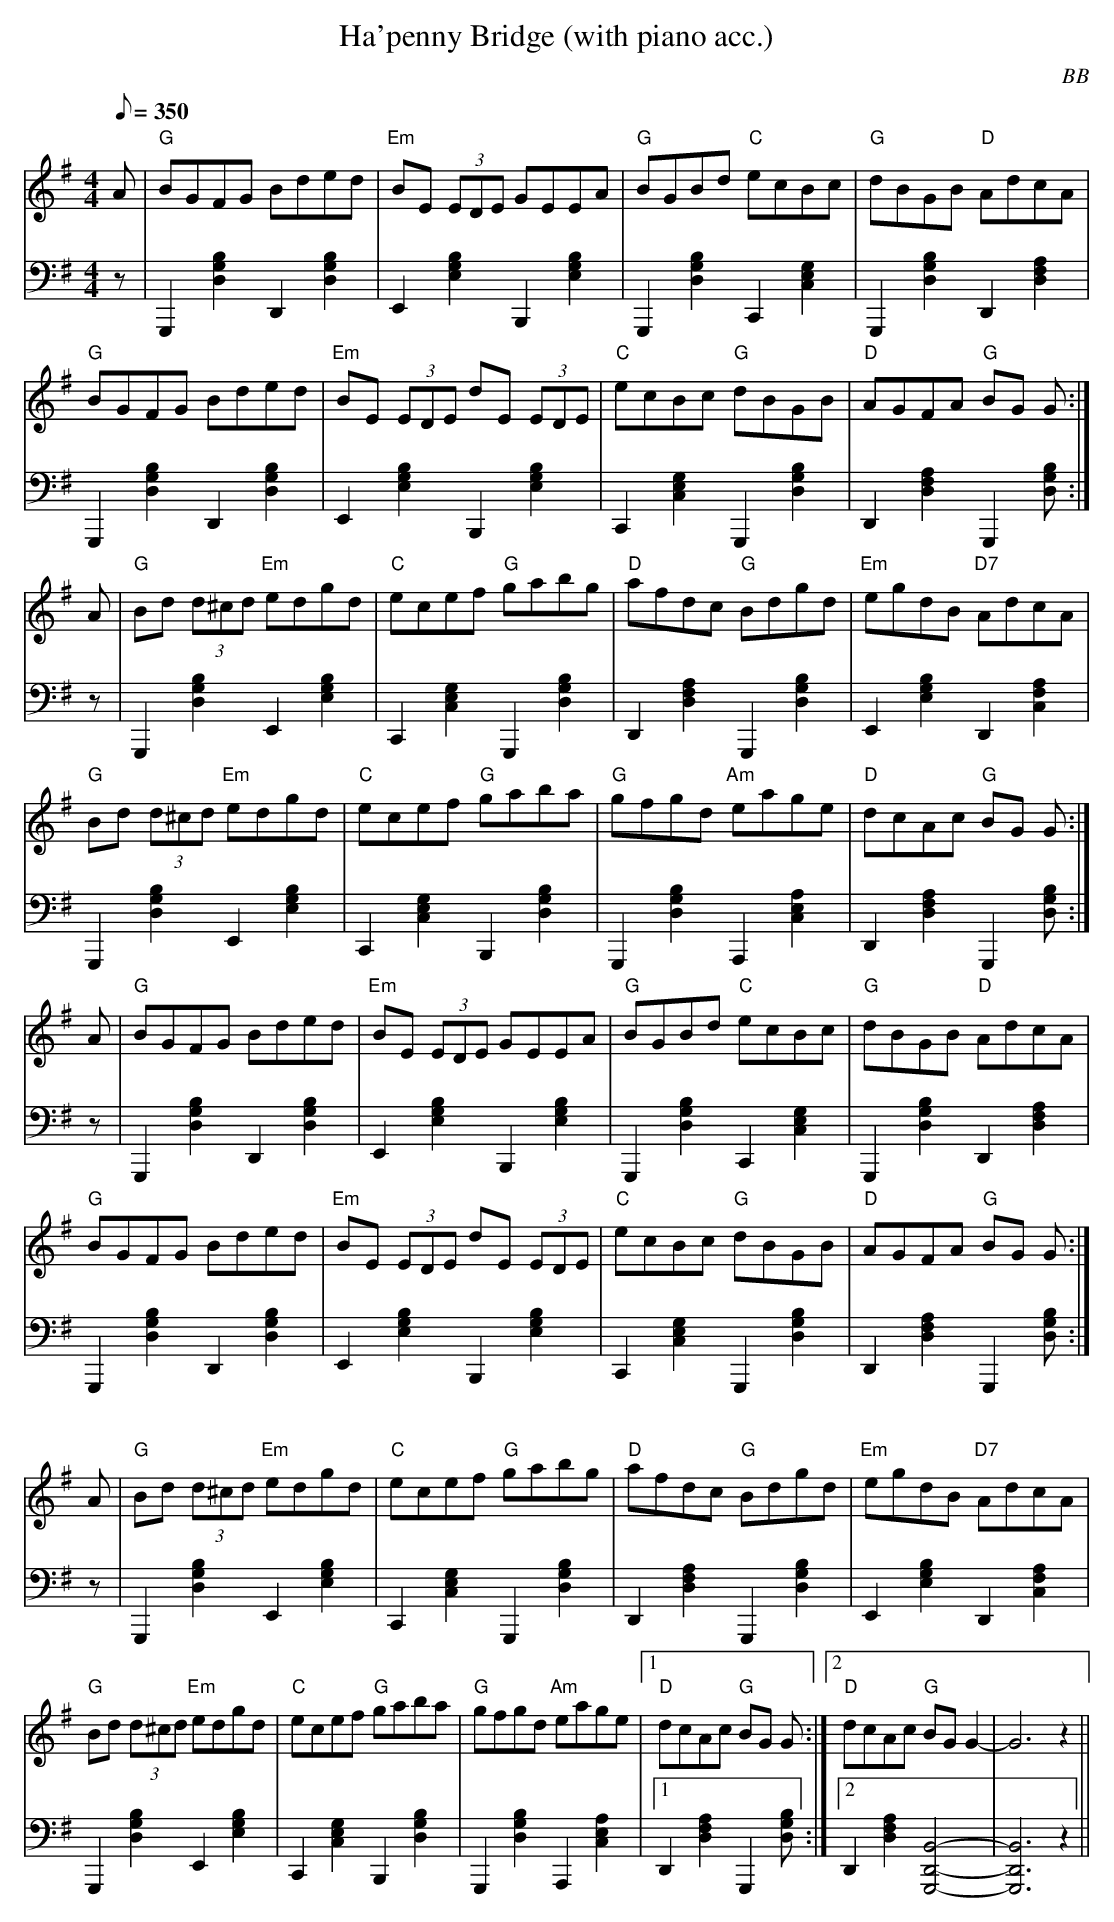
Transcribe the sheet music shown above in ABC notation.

X:1
T: Ha'penny Bridge (with piano acc.)
C: BB
Q: 1/8=350
M: 4/4
L: 1/8
V: 1 program 1 110 %fiddle
V: 2 volume=70 clef=bass m=D program 1 01
K: G
[V:1] A|"G"BGFG Bded|"Em"BE (3EDE GEEA|"G"BGBd "C"ecBc|"G"dBGB "D"AdcA |
[V:2] z|G,,2[G2D2B2]D,2[G2D2B2]|E,2[E2B2G2]B,,2[E2B2G2]|G,,2[G2D2B2]C,2[C2G2E2]|\
G,,2[G2D2B2]D,2[D2A2F2]|
[V:1] "G"BGFG Bded|"Em"BE (3EDE dE (3EDE|"C"ecBc "G"dBGB|"D"AGFA "G"BG G :|
[V:2] G,,2[G2D2B2]D,2[G2D2B2]|E,2[E2B2G2]B,,2[E2B2G2]|C,2[C2G2E2]G,,2[G2D2B2]|\
D,2[D2A2F2]G,,2[GDB]:|
[V:1] A|"G"Bd (3d^cd "Em"edgd|"C"ecef "G"gabg|"D"afdc "G"Bdgd|"Em"egdB "D7"AdcA |
[V:2] z|G,,2[G2D2B2]E,2[B2E2G2]|C,2[C2G2E2]G,,2[G2D2B2]|D,2[D2A2F2]G,,2[G2D2B2]|\
E,2[B2E2G2]D,2[A2C2F2]|
[V:1] "G"Bd (3d^cd "Em"edgd|"C"ecef "G"gaba|"G"gfgd "Am"eage|"D"dcAc "G"BG G :|
[V:2] G,,2[G2D2B2]E,2[B2E2G2]|C,2[C2G2E2]B,,2[G2D2B2]|G,,2[G2D2B2]A,,2[A2E2C2]|\
D,2[D2A2F2]G,,2[GDB]:|
[V:1] A|"G"BGFG Bded|"Em"BE (3EDE GEEA|"G"BGBd "C"ecBc|"G"dBGB "D"AdcA |
[V:2] z|G,,2[G2D2B2]D,2[G2D2B2]|E,2[E2B2G2]B,,2[E2B2G2]|G,,2[G2D2B2]C,2[C2G2E2]|\
G,,2[G2D2B2]D,2[D2A2F2]|
[V:1] "G"BGFG Bded|"Em"BE (3EDE dE (3EDE|"C"ecBc "G"dBGB|"D"AGFA "G"BG G :|
[V:2] G,,2[G2D2B2]D,2[G2D2B2]|E,2[E2B2G2]B,,2[E2B2G2]|C,2[C2G2E2]G,,2[G2D2B2]|\
D,2[D2A2F2]G,,2[GDB]:|
[V:1] A|"G"Bd (3d^cd "Em"edgd|"C"ecef "G"gabg|"D"afdc "G"Bdgd|"Em"egdB "D7"AdcA |
[V:2] z|G,,2[G2D2B2]E,2[B2E2G2]|C,2[C2G2E2]G,,2[G2D2B2]|D,2[D2A2F2]G,,2[G2D2B2]|\
E,2[B2E2G2]D,2[A2C2F2]|
[V:1] "G"Bd (3d^cd "Em"edgd|"C"ecef "G"gaba|"G"gfgd "Am"eage|1 "D"dcAc "G"BG G :|2\
"D"dcAc "G"BG G2-|G6 z2||
[V:2] G,,2[G2D2B2]E,2[B2E2G2]|C,2[C2G2E2]B,,2[G2D2B2]|G,,2[G2D2B2]A,,2[A2E2C2]|1\
D,2[D2A2F2]G,,2[GDB]:|2 D,2[D2A2F2][G,,4-D,4-B,4-]|[G,,6D,6B,6] z2||
